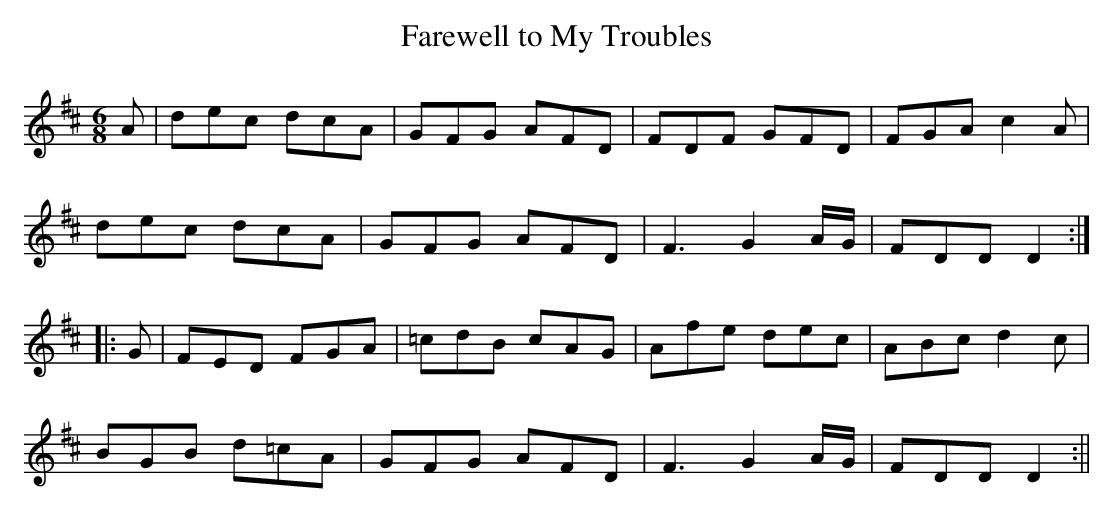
X:1
T:Farewell to My Troubles
M:6/8
L:1/8
K:D
A|dec dcA|GFG AFD|FDF GFD|FGA c2A|
dec dcA|GFG AFD|F3 G2 A/G/|FDD D2:|
|:G|FED FGA|=cdB cAG|Afe dec|ABc d2c|
BGB d=cA|GFG AFD|F3 G2A/G/|FDD D2:||
